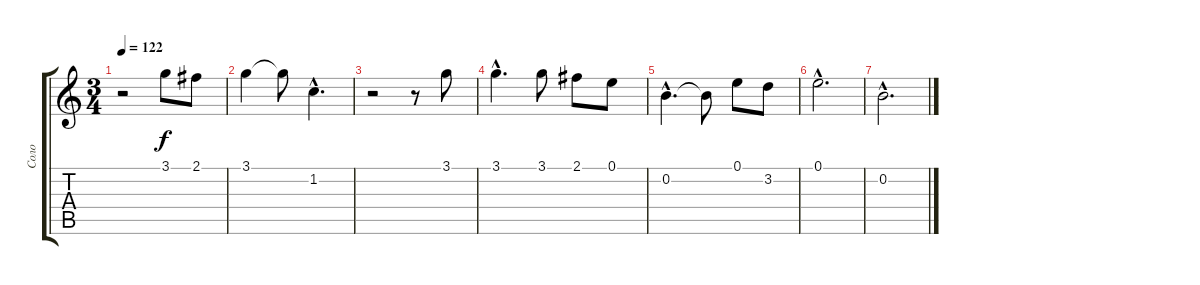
\track ("Соло" "Соло") {instrument electricguitarmuted}
\staff {score tabs}
\tuning (E4 B3 G3 D3 A2 E2) {hide}
\ts (3 4)
\tempo 122
\clef g2
\ks c
r.2{dy f} 3.1.8 2.1.8 |
3.1.4 3.1{t}.8 1.2{hac}.4{d} |
r.2 r.8 3.1.8 |
3.1{hac}.4{d} 3.1.8 2.1.8 0.1.8 |
0.2{hac}.4{d} 0.2{t}.8 0.1.8 3.2.8 |
0.1{hac}.2{d} |
0.2{hac}.2{d}
